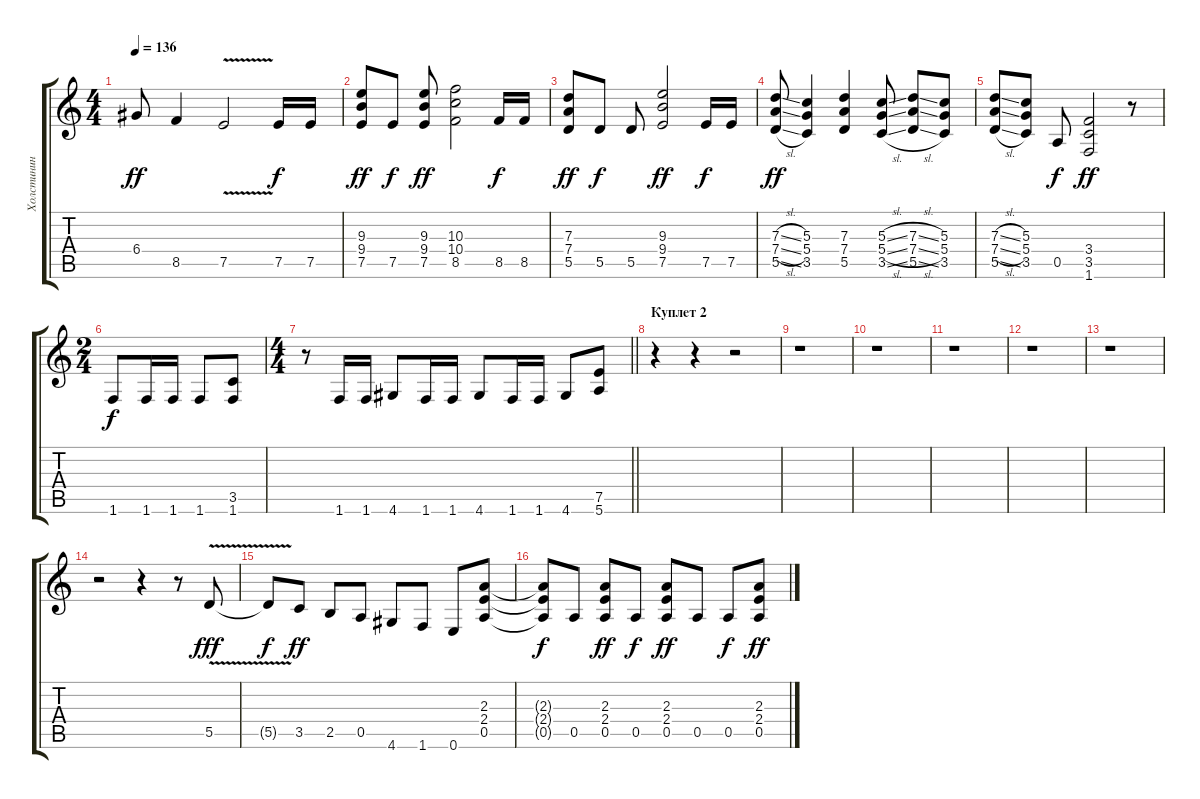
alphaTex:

\track ("Холстинин" "Холстинин") {instrument distortionguitar}
\staff {score tabs}
\tuning (E4 B3 G3 D3 A2 E2) {hide}
\ts (4 4)
\tempo 136
\clef g2
\ks c
6.4.8{dy ff} 8.5.4 7.5{v}.2 7.5.16{dy f} 7.5.16 |
(9.3 9.4 7.5).8{dy ff} 7.5.8{dy f} (9.3 9.4 7.5).8{dy ff} (10.3 10.4 8.5).2 8.5.16{dy f} 8.5.16 |
(7.3 7.4 5.5).8{dy ff} 5.5.8{dy f} 5.5.8 (9.3 9.4 7.5).2{dy ff} 7.5.16{dy f} 7.5.16 |
(7.3{sl} 7.4{sl} 5.5{sl}).8{dy ff} (5.3 5.4 3.5).4 (7.3 7.4 5.5).4 (5.3{sl} 5.4{sl} 3.5{sl}).8 (7.3{sl} 7.4{sl} 5.5{sl}).8 (5.3 5.4 3.5).8 |
(7.3{sl} 7.4{sl} 5.5{sl}).8 (5.3 5.4 3.5).8 0.5.8{dy f} (3.4 3.5 1.6).2{dy ff} r.8 |
\ts (2 4)
1.6.8{dy f} 1.6.16 1.6.16 1.6.8 (3.5 1.6).8 |
\ts (4 4)
\barLineRight lightlight
r.8 1.6.16 1.6.16 4.6.8 1.6.16 1.6.16 4.6.8 1.6.16 1.6.16 4.6.8 (7.5 5.6).8 |
\section ("" "Куплет 2")
r.4 r.4 r.2 |
r.1 |
r.1 |
r.1 |
r.1 |
r.1 |
r.2 r.4 r.8 5.5{v}.8{dy fff balance 16} |
5.5{t}.8{dy f} 3.5.8{dy ff} 2.5.8 0.5.8 4.6.8 1.6.8 0.6.8 (2.3 2.4 0.5).8{balance 8} |
(2.3{t} 2.4{t} 0.5{t}).8{dy f} 0.5.8 (2.3 2.4 0.5).8{dy ff} 0.5.8{dy f} (2.3 2.4 0.5).8{dy ff} 0.5.8 0.5.8{dy f} (2.3 2.4 0.5).8{dy ff}
